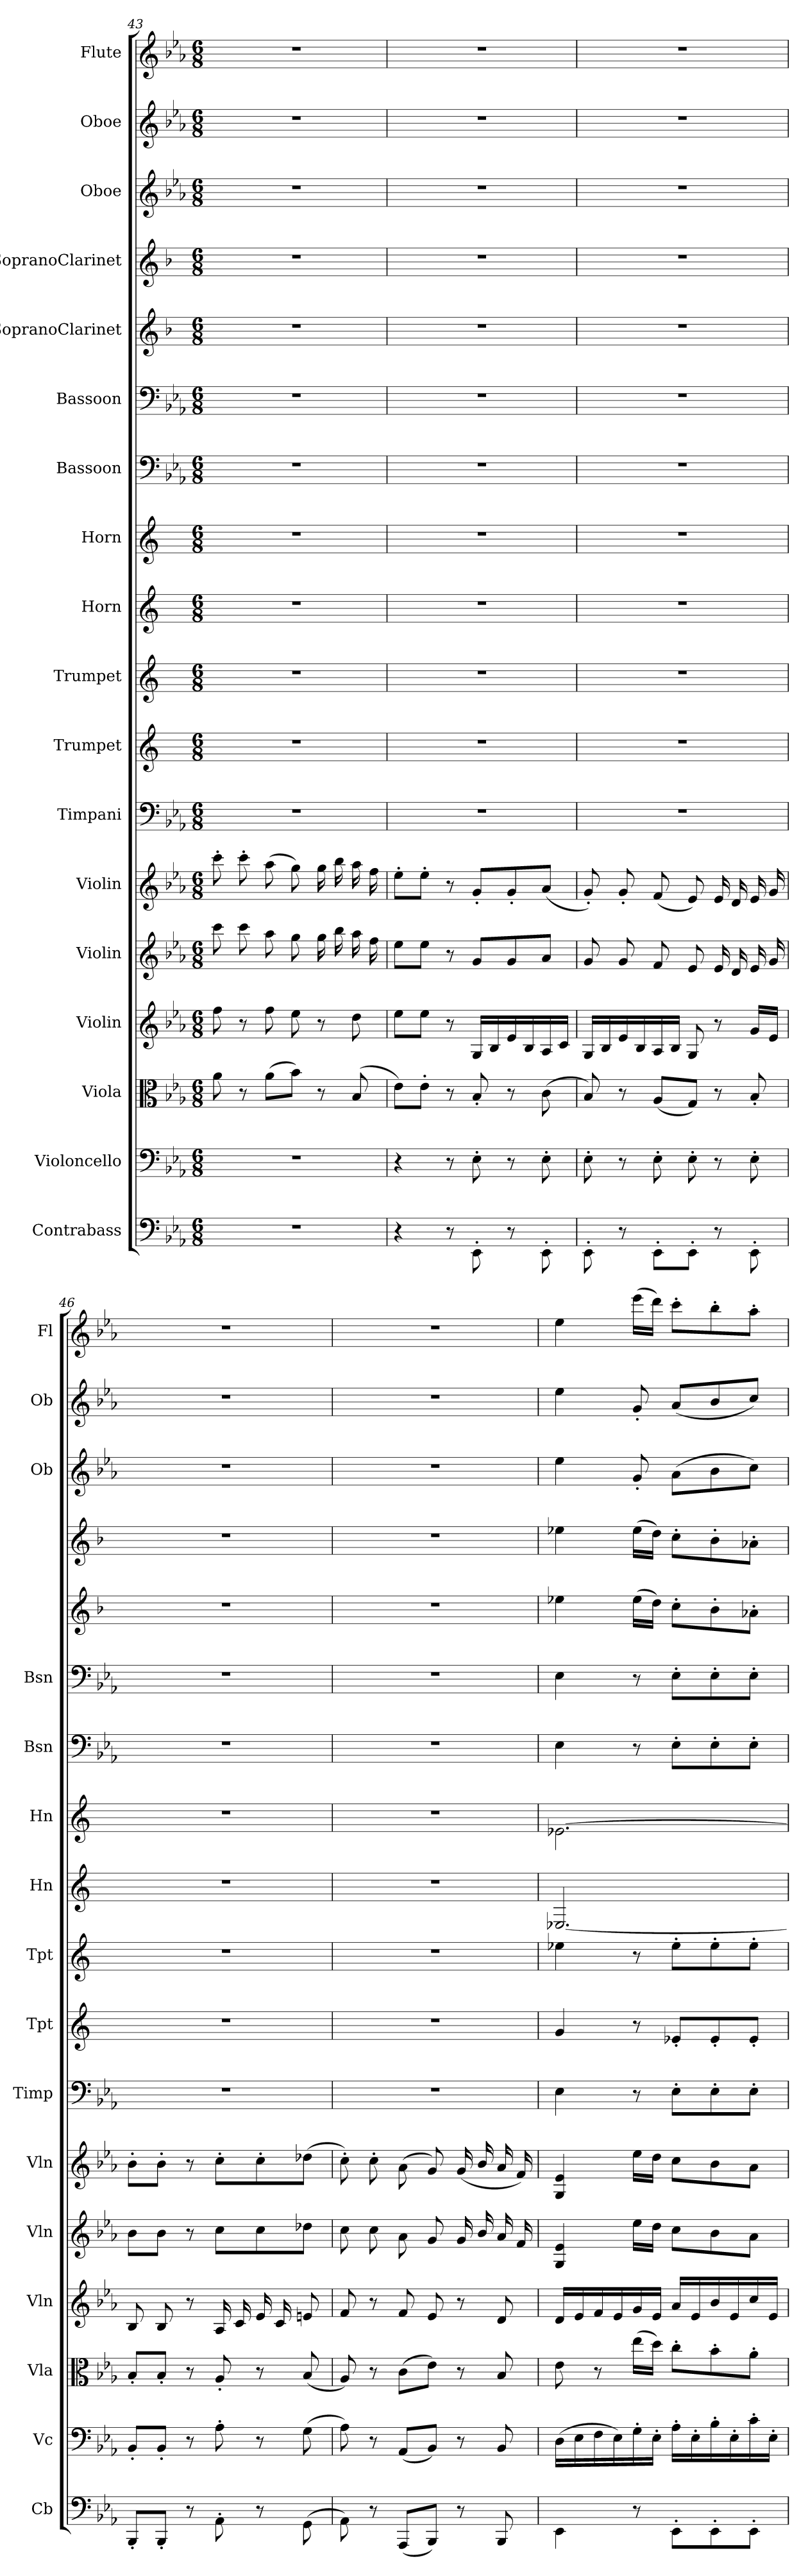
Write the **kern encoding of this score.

**kern	**kern	**kern	**kern	**kern	**kern	**kern	**kern	**kern	**kern	**kern	**kern	**kern	**kern	**kern	**kern	**kern	**kern
*part18	*part17	*part16	*part15	*part14	*part13	*part12	*part11	*part10	*part9	*part8	*part7	*part6	*part5	*part4	*part3	*part2	*part1
*staff18	*staff17	*staff16	*staff15	*staff14	*staff13	*staff12	*staff11	*staff10	*staff9	*staff8	*staff7	*staff6	*staff5	*staff4	*staff3	*staff2	*staff1
*I"Contrabass	*I"Violoncello	*I"Viola	*I"Violin	*I"Violin	*I"Violin	*I"Timpani	*I"Trumpet	*I"Trumpet	*I"Horn	*I"Horn	*I"Bassoon	*I"Bassoon	*I"SopranoClarinet	*I"SopranoClarinet	*I"Oboe	*I"Oboe	*I"Flute
*I'Cb	*I'Vc	*I'Vla	*I'Vln	*I'Vln	*I'Vln	*I'Timp	*I'Tpt	*I'Tpt	*I'Hn	*I'Hn	*I'Bsn	*I'Bsn	*	*	*I'Ob	*I'Ob	*I'Fl
*clefF4	*clefF4	*clefC3	*clefG2	*clefG2	*clefG2	*clefF4	*clefG2	*clefG2	*clefG2	*clefG2	*clefF4	*clefF4	*clefG2	*clefG2	*clefG2	*clefG2	*clefG2
*k[b-e-a-]	*k[b-e-a-]	*k[b-e-a-]	*k[b-e-a-]	*k[b-e-a-]	*k[b-e-a-]	*k[b-e-a-]	*k[]	*k[]	*k[]	*k[]	*k[b-e-a-]	*k[b-e-a-]	*k[b-]	*k[b-]	*k[b-e-a-]	*k[b-e-a-]	*k[b-e-a-]
*M6/8	*M6/8	*M6/8	*M6/8	*M6/8	*M6/8	*M6/8	*M6/8	*M6/8	*M6/8	*M6/8	*M6/8	*M6/8	*M6/8	*M6/8	*M6/8	*M6/8	*M6/8
=43	=43	=43	=43	=43	=43	=43	=43	=43	=43	=43	=43	=43	=43	=43	=43	=43	=43
2.r	2.r	8a-\	8ff\	8ccc\	8ccc'\	2.r	2.r	2.r	2.r	2.r	2.r	2.r	2.r	2.r	2.r	2.r	2.r
.	.	8r	8r	8ccc\	8ccc'\	.	.	.	.	.	.	.	.	.	.	.	.
.	.	(8a-\L	8ff\	8aa-\	(8aa-\	.	.	.	.	.	.	.	.	.	.	.	.
.	.	8b-\J)	8ee-\	8gg\	8gg\)	.	.	.	.	.	.	.	.	.	.	.	.
.	.	8r	8r	16gg\	16gg\	.	.	.	.	.	.	.	.	.	.	.	.
.	.	.	.	16bb-\	16bb-\	.	.	.	.	.	.	.	.	.	.	.	.
.	.	(8B-/	8dd\	16aa-\	16aa-\	.	.	.	.	.	.	.	.	.	.	.	.
.	.	.	.	16ff\	16ff\	.	.	.	.	.	.	.	.	.	.	.	.
=44	=44	=44	=44	=44	=44	=44	=44	=44	=44	=44	=44	=44	=44	=44	=44	=44	=44
4r	4r	8e-\L)	8ee-\L	8ee-\L	8ee-'\L	2.r	2.r	2.r	2.r	2.r	2.r	2.r	2.r	2.r	2.r	2.r	2.r
.	.	8e-'\J	8ee-\J	8ee-\J	8ee-'\J	.	.	.	.	.	.	.	.	.	.	.	.
8r	8r	8r	8r	8r	8r	.	.	.	.	.	.	.	.	.	.	.	.
8EE-'\	8E-'\	8B-'/	16G/LL	8g/L	8g'/L	.	.	.	.	.	.	.	.	.	.	.	.
.	.	.	16B-/	.	.	.	.	.	.	.	.	.	.	.	.	.	.
8r	8r	8r	16e-/	8g/	8g'/	.	.	.	.	.	.	.	.	.	.	.	.
.	.	.	16B-/	.	.	.	.	.	.	.	.	.	.	.	.	.	.
8EE-'\	8E-'\	(8c\	16A-/	8a-/J	(8a-/J	.	.	.	.	.	.	.	.	.	.	.	.
.	.	.	16c/JJ	.	.	.	.	.	.	.	.	.	.	.	.	.	.
=45	=45	=45	=45	=45	=45	=45	=45	=45	=45	=45	=45	=45	=45	=45	=45	=45	=45
8EE-'\	8E-'\	8B-/)	16G/LL	8g/	8g'/)	2.r	2.r	2.r	2.r	2.r	2.r	2.r	2.r	2.r	2.r	2.r	2.r
.	.	.	16B-/	.	.	.	.	.	.	.	.	.	.	.	.	.	.
8r	8r	8r	16e-/	8g/	8g'/	.	.	.	.	.	.	.	.	.	.	.	.
.	.	.	16B-/	.	.	.	.	.	.	.	.	.	.	.	.	.	.
8EE-'\L	8E-'\	(8A-/L	16A-/	8f/	(8f/	.	.	.	.	.	.	.	.	.	.	.	.
.	.	.	16B-/JJ	.	.	.	.	.	.	.	.	.	.	.	.	.	.
8EE-'\J	8E-'\	8G/J)	8G/	8e-/	8e-/)	.	.	.	.	.	.	.	.	.	.	.	.
8r	8r	8r	8r	16e-/	16e-/	.	.	.	.	.	.	.	.	.	.	.	.
.	.	.	.	16d/	16d/	.	.	.	.	.	.	.	.	.	.	.	.
8EE-'\	8E-'\	8B-'/	16g/LL	16e-/	16e-/	.	.	.	.	.	.	.	.	.	.	.	.
.	.	.	16e-/JJ	16g/	16g/	.	.	.	.	.	.	.	.	.	.	.	.
=46	=46	=46	=46	=46	=46	=46	=46	=46	=46	=46	=46	=46	=46	=46	=46	=46	=46
8BBB-'/L	8BB-'/L	8B-'/L	8B-/	8b-\L	8b-'\L	2.r	2.r	2.r	2.r	2.r	2.r	2.r	2.r	2.r	2.r	2.r	2.r
8BBB-'/J	8BB-'/J	8B-'/J	8B-/	8b-\J	8b-'\J	.	.	.	.	.	.	.	.	.	.	.	.
8r	8r	8r	8r	8r	8r	.	.	.	.	.	.	.	.	.	.	.	.
8AA-'\	8A-'\	8A-'/	16A-/	8cc\L	8cc'\L	.	.	.	.	.	.	.	.	.	.	.	.
.	.	.	16c/	.	.	.	.	.	.	.	.	.	.	.	.	.	.
8r	8r	8r	16e-/	8cc\	8cc'\	.	.	.	.	.	.	.	.	.	.	.	.
.	.	.	16c/	.	.	.	.	.	.	.	.	.	.	.	.	.	.
(8GG\	(8G\	(8B-/	8en/	8dd-X\J	(8dd-X\J	.	.	.	.	.	.	.	.	.	.	.	.
=47	=47	=47	=47	=47	=47	=47	=47	=47	=47	=47	=47	=47	=47	=47	=47	=47	=47
8AA-\)	8A-\)	8A-/)	8f/	8cc\	8cc'\)	2.r	2.r	2.r	2.r	2.r	2.r	2.r	2.r	2.r	2.r	2.r	2.r
8r	8r	8r	8r	8cc\	8cc'\	.	.	.	.	.	.	.	.	.	.	.	.
(8AAA-/L	(8AA-/L	(8c\L	8f/	8a-\	(8a-\	.	.	.	.	.	.	.	.	.	.	.	.
8BBB-/J)	8BB-/J)	8e-\J)	8e-/	8g/	8g/)	.	.	.	.	.	.	.	.	.	.	.	.
8r	8r	8r	8r	16g/	(16g/	.	.	.	.	.	.	.	.	.	.	.	.
.	.	.	.	16b-/	16b-/	.	.	.	.	.	.	.	.	.	.	.	.
8BBB-/	8BB-/	8B-/	8d/	16a-/	16a-/	.	.	.	.	.	.	.	.	.	.	.	.
.	.	.	.	16f/	16f/)	.	.	.	.	.	.	.	.	.	.	.	.
=48	=48	=48	=48	=48	=48	=48	=48	=48	=48	=48	=48	=48	=48	=48	=48	=48	=48
4EE-\	(16D\LL	8e-\	16d/LL	4G/ 4e-/	4G/ 4e-/	4E-\	4g/	4ee-X\	[2.E-X/	[2.e-X\	4E-\	4E-\	4ee-X\	4ee-X\	4ee-\	4ee-\	4ee-\
.	16E-\	.	16e-/	.	.	.	.	.	.	.	.	.	.	.	.	.	.
.	16F\	8r	16f/	.	.	.	.	.	.	.	.	.	.	.	.	.	.
.	16E-\)	.	16e-/	.	.	.	.	.	.	.	.	.	.	.	.	.	.
8r	16G'\	(16ee-\LL	16g/	16ee-\LL	16ee-\LL	8r	8r	8r	.	.	8r	8r	(16ee-\LL	(16ee-\LL	8g'/	8g'/	(16eee-\LL
.	16E-'\JJ	16dd\JJ)	16e-/JJ	16dd\JJ	16dd\JJ	.	.	.	.	.	.	.	16dd\JJ)	16dd\JJ)	.	.	16ddd\JJ)
8EE-'\L	16A-'\LL	8cc'\L	16a-/LL	8cc\L	8cc\L	8E-'\L	8e-X'/L	8ee-'\L	.	.	8E-'\L	8E-'\L	8cc'\L	8cc'\L	(8a-\L	(8a-/L	8ccc'\L
.	16E-'\	.	16e-/	.	.	.	.	.	.	.	.	.	.	.	.	.	.
8EE-'\	16B-'\	8b-'\	16b-/	8b-\	8b-\	8E-'\	8e-'/	8ee-'\	.	.	8E-'\	8E-'\	8b-'\	8b-'\	8b-\	8b-/	8bb-'\
.	16E-'\	.	16e-/	.	.	.	.	.	.	.	.	.	.	.	.	.	.
8EE-'\J	16c'\	8a-'\J	16cc/	8a-\J	8a-\J	8E-'\J	8e-'/J	8ee-'\J	.	.	8E-'\J	8E-'\J	8a-X'\J	8a-X'\J	8cc\J)	8cc/J)	8aa-'\J
.	16E-'\JJ	.	16e-/JJ	.	.	.	.	.	.	.	.	.	.	.	.	.	.
=	=	=	=	=	=	=	=	=	=	=	=	=	=	=	=	=	=
*-	*-	*-	*-	*-	*-	*-	*-	*-	*-	*-	*-	*-	*-	*-	*-	*-	*-
